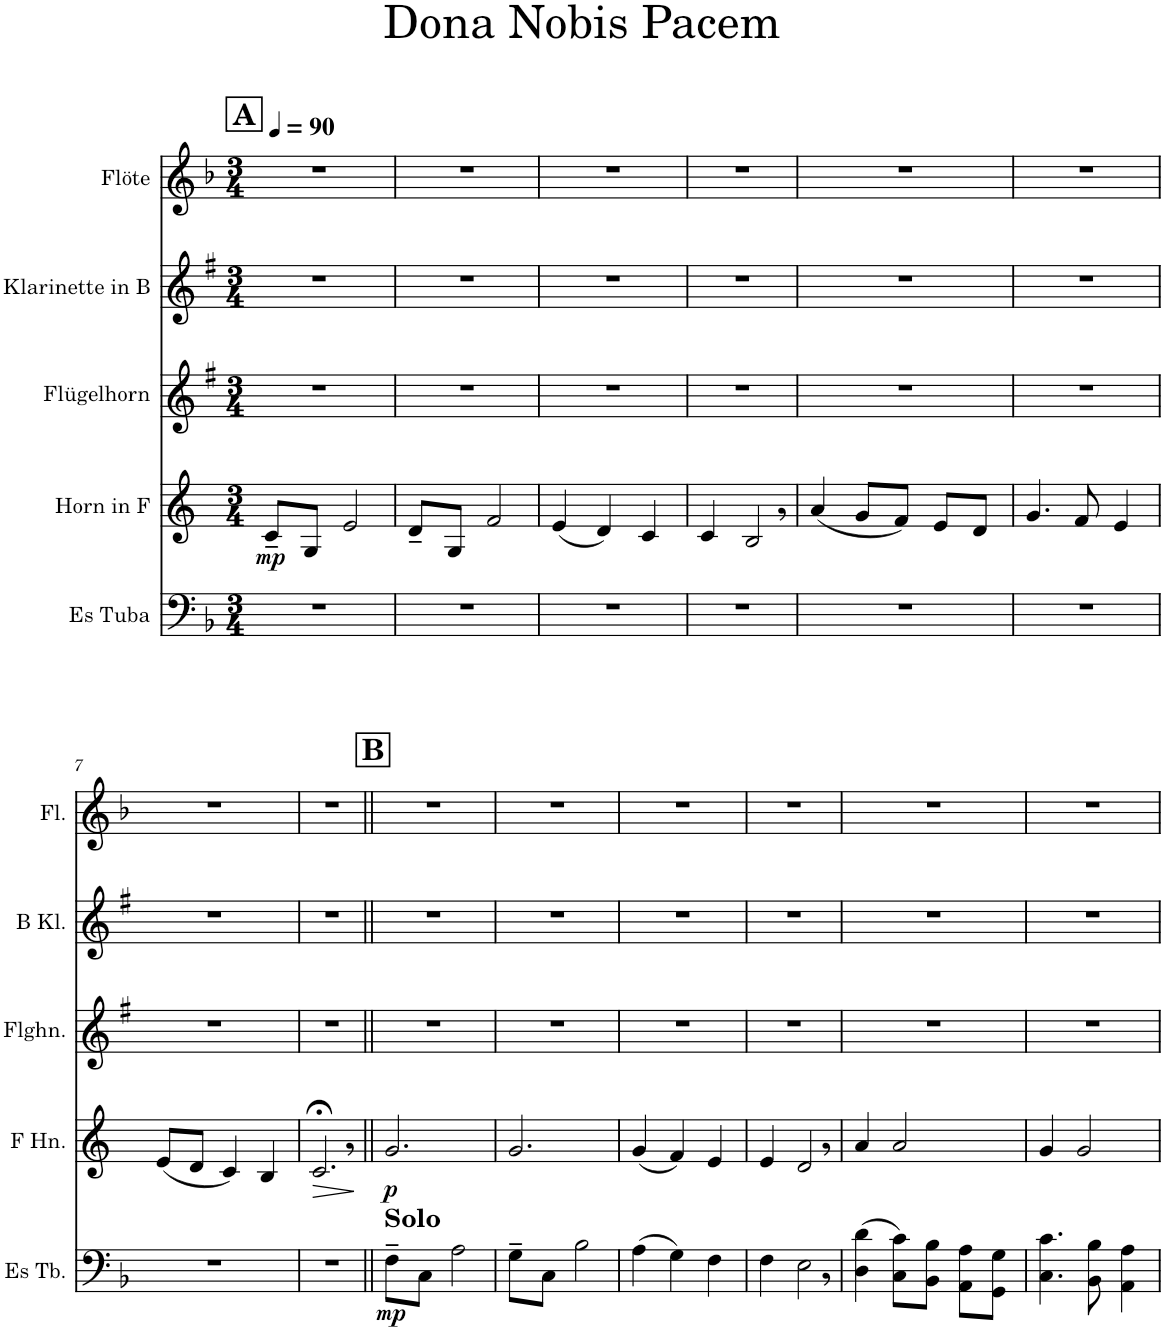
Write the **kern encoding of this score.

**kern	**dynam	**kern	**dynam	**kern	**kern	**kern
*part5	*part5	*part4	*part4	*part3	*part2	*part1
*staff5	*staff5	*staff4	*staff4	*staff3	*staff2	*staff1
*I"Es Tuba	*	*I"Horn in F	*	*I"Flügelhorn	*I"Klarinette in B	*I"Flöte
*I'Es Tb.	*	*	*	*I'Flghn.	*	*I'Fl.
*clefF4	*	*clefG2	*	*clefG2	*clefG2	*clefG2
*	*	*Trd4c7	*	*Trd1c2	*Trd1c2	*
*k[b-]	*	*k[]	*	*k[f#]	*k[f#]	*k[b-]
*M3/4	*	*M3/4	*	*M3/4	*M3/4	*M3/4
*MM90	*	*MM90	*	*MM90	*MM90	*MM90
!!LO:REH:place=s1:a:B:cj:fs=14:t=A
=1	=1	=1	=1	=1	=1	=1
!	!	!	!LO:DY:b	!	!	!
2.r	.	8c~/L	mp	2.r	2.r	2.r
.	.	8G/J	.	.	.	.
.	.	2e/	.	.	.	.
=2	=2	=2	=2	=2	=2	=2
2.r	.	8d~/L	.	2.r	2.r	2.r
.	.	8G/J	.	.	.	.
.	.	2f/	.	.	.	.
=3	=3	=3	=3	=3	=3	=3
2.r	.	(4e/	.	2.r	2.r	2.r
.	.	4d/)	.	.	.	.
.	.	4c/	.	.	.	.
=4	=4	=4	=4	=4	=4	=4
2.r	.	4c/	.	2.r	2.r	2.r
.	.	2B,</	.	.	.	.
=5	=5	=5	=5	=5	=5	=5
2.r	.	(4a/	.	2.r	2.r	2.r
.	.	8g/L	.	.	.	.
.	.	8f/J)	.	.	.	.
.	.	8e/L	.	.	.	.
.	.	8d/J	.	.	.	.
=6	=6	=6	=6	=6	=6	=6
2.r	.	4.g/	.	2.r	2.r	2.r
.	.	8f/	.	.	.	.
.	.	4e/	.	.	.	.
!!LO:LB:g=z
=7	=7	=7	=7	=7	=7	=7
2.r	.	(8e/L	.	2.r	2.r	2.r
.	.	8d/J	.	.	.	.
.	.	4c/)	.	.	.	.
.	.	4B/	.	.	.	.
=8	=8	=8	=8	=8	=8	=8
!	!	!	!LO:HP:b	!	!	!
2.r	.	2.c;<,</	>	2.r	2.r	2.r
.	.	.	]	.	.	.
!!LO:REH:place=s1:a:B:cj:fs=14:t=B
=9||	=9||	=9||	=9||	=9||	=9||	=9||
!LO:TX:a:B:t=Solo	!	!	!	!	!	!
!	!LO:DY:b	!	!LO:DY:b	!	!	!
8F~\L	mp	2.g/	p	2.r	2.r	2.r
8C\J	.	.	.	.	.	.
2A\	.	.	.	.	.	.
=10	=10	=10	=10	=10	=10	=10
8G~\L	.	2.g/	.	2.r	2.r	2.r
8C\J	.	.	.	.	.	.
2B-\	.	.	.	.	.	.
=11	=11	=11	=11	=11	=11	=11
(4A\	.	(4g/	.	2.r	2.r	2.r
4G\)	.	4f/)	.	.	.	.
4F\	.	4e/	.	.	.	.
=12	=12	=12	=12	=12	=12	=12
4F\	.	4e/	.	2.r	2.r	2.r
2E,<\	.	2d,</	.	.	.	.
=13	=13	=13	=13	=13	=13	=13
(4D\ 4d\	.	4a/	.	2.r	2.r	2.r
8C\ 8c\L)	.	2a/	.	.	.	.
8BB-\ 8B-\J	.	.	.	.	.	.
8AA\ 8A\L	.	.	.	.	.	.
8GG\ 8G\J	.	.	.	.	.	.
=14	=14	=14	=14	=14	=14	=14
4.C\ 4.c\	.	4g/	.	2.r	2.r	2.r
.	.	2g/	.	.	.	.
8BB-\ 8B-\	.	.	.	.	.	.
4AA\ 4A\	.	.	.	.	.	.
=	=	=	=	=	=	=
*-	*-	*-	*-	*-	*-	*-
